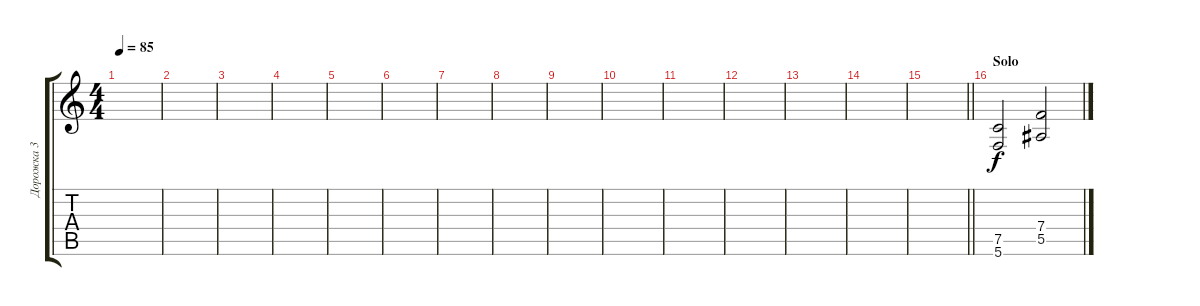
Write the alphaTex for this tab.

\track ("Дорожка 3" "Дорожка 3") {instrument overdrivenguitar}
\staff {score tabs}
\tuning (C4 G3 Eb3 Bb2 F2 C2) {hide}
\ts (4 4)
\tempo 85
\clef g2
\ks c
|
|
|
|
|
|
|
|
|
|
|
|
|
|
\barLineRight lightlight
|
\section ("" "Solo")
(7.5 5.6).2 (7.4 5.5).2
